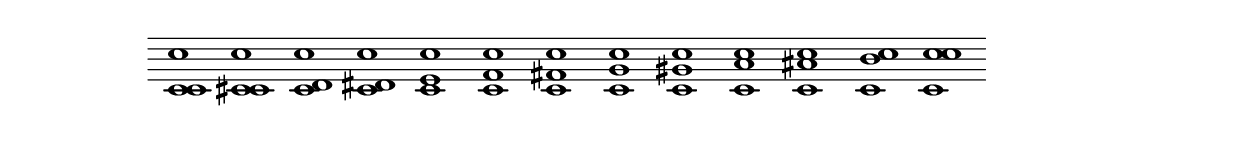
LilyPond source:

\language "english"
\version "2.22.2"

\score {
  \new Staff {
    <c' c' c''>1
    <c' cs' c''>1
    <c' d' c''>1
    <c' ds' c''>1
    <c' e' c''>1
    <c' f' c''>1
    <c' fs' c''>1
    <c' g' c''>1
    <c' gs' c''>1
    <c' a' c''>1
    <c' as' c''>1
    <c' b' c''>1
    <c' c'' c''>1
  }
}
\layout {
  \context {
    \Staff
    \omit TimeSignature
    \omit BarLine
    \omit Clef
  }
}

